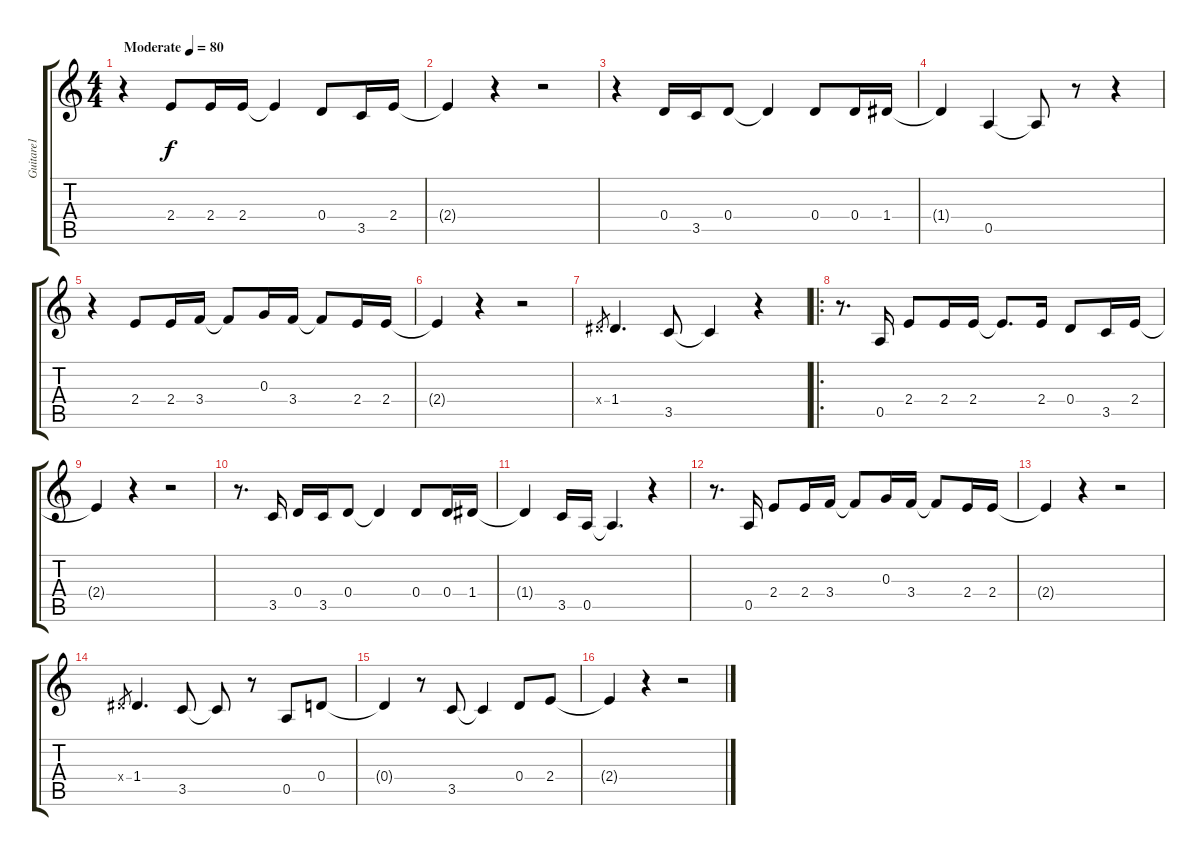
\track ("Guitare1" "Guitare1") {instrument acousticguitarsteel}
\staff {score tabs}
\tuning (E4 B3 G3 D3 A2 E2) {hide}
\ts (4 4)
\tempo (80 "Moderate")
\clef g2
\ks c
r.4{dy f instrument acousticguitarsteel} 2.4.8 2.4.16 2.4.16 2.4{t}.4 0.4.8 3.5.16 2.4.16 |
2.4{t}.4 r.4 r.2 |
r.4 0.4.16 3.5.16 0.4.8 0.4{t}.4 0.4.8 0.4.16 1.4.16 |
1.4{t}.4 0.5.4 0.5{t}.8 r.8 r.4 |
r.4 2.4.8 2.4.16 3.4.16 3.4{t}.8 0.3.16 3.4.16 3.4{t}.8 2.4.16 2.4.16 |
2.4{t}.4 r.4 r.2 |
1.4{x}.8{gr} 1.4.4{d} 3.5.8 3.5{t}.4 r.4 |
\ro
r.8{d} 0.5.16 2.4.8 2.4.16 2.4.16 2.4{t}.8{d} 2.4.16 0.4.8 3.5.16 2.4.16 |
2.4{t}.4 r.4 r.2 |
r.8{d} 3.5.16 0.4.16 3.5.16 0.4.8 0.4{t}.4 0.4.8 0.4.16 1.4.16 |
1.4{t}.4 3.5.16 0.5.16 0.5{t}.4{d} r.4 |
r.8{d} 0.5.16 2.4.8 2.4.16 3.4.16 3.4{t}.8 0.3.16 3.4.16 3.4{t}.8 2.4.16 2.4.16 |
2.4{t}.4 r.4 r.2 |
1.4{x}.8{gr} 1.4.4{d} 3.5.8 3.5{t}.8 r.8 0.5.8 0.4.8 |
0.4{t}.4 r.8 3.5.8 3.5{t}.4 0.4.8 2.4.8 |
2.4{t}.4 r.4 r.2
